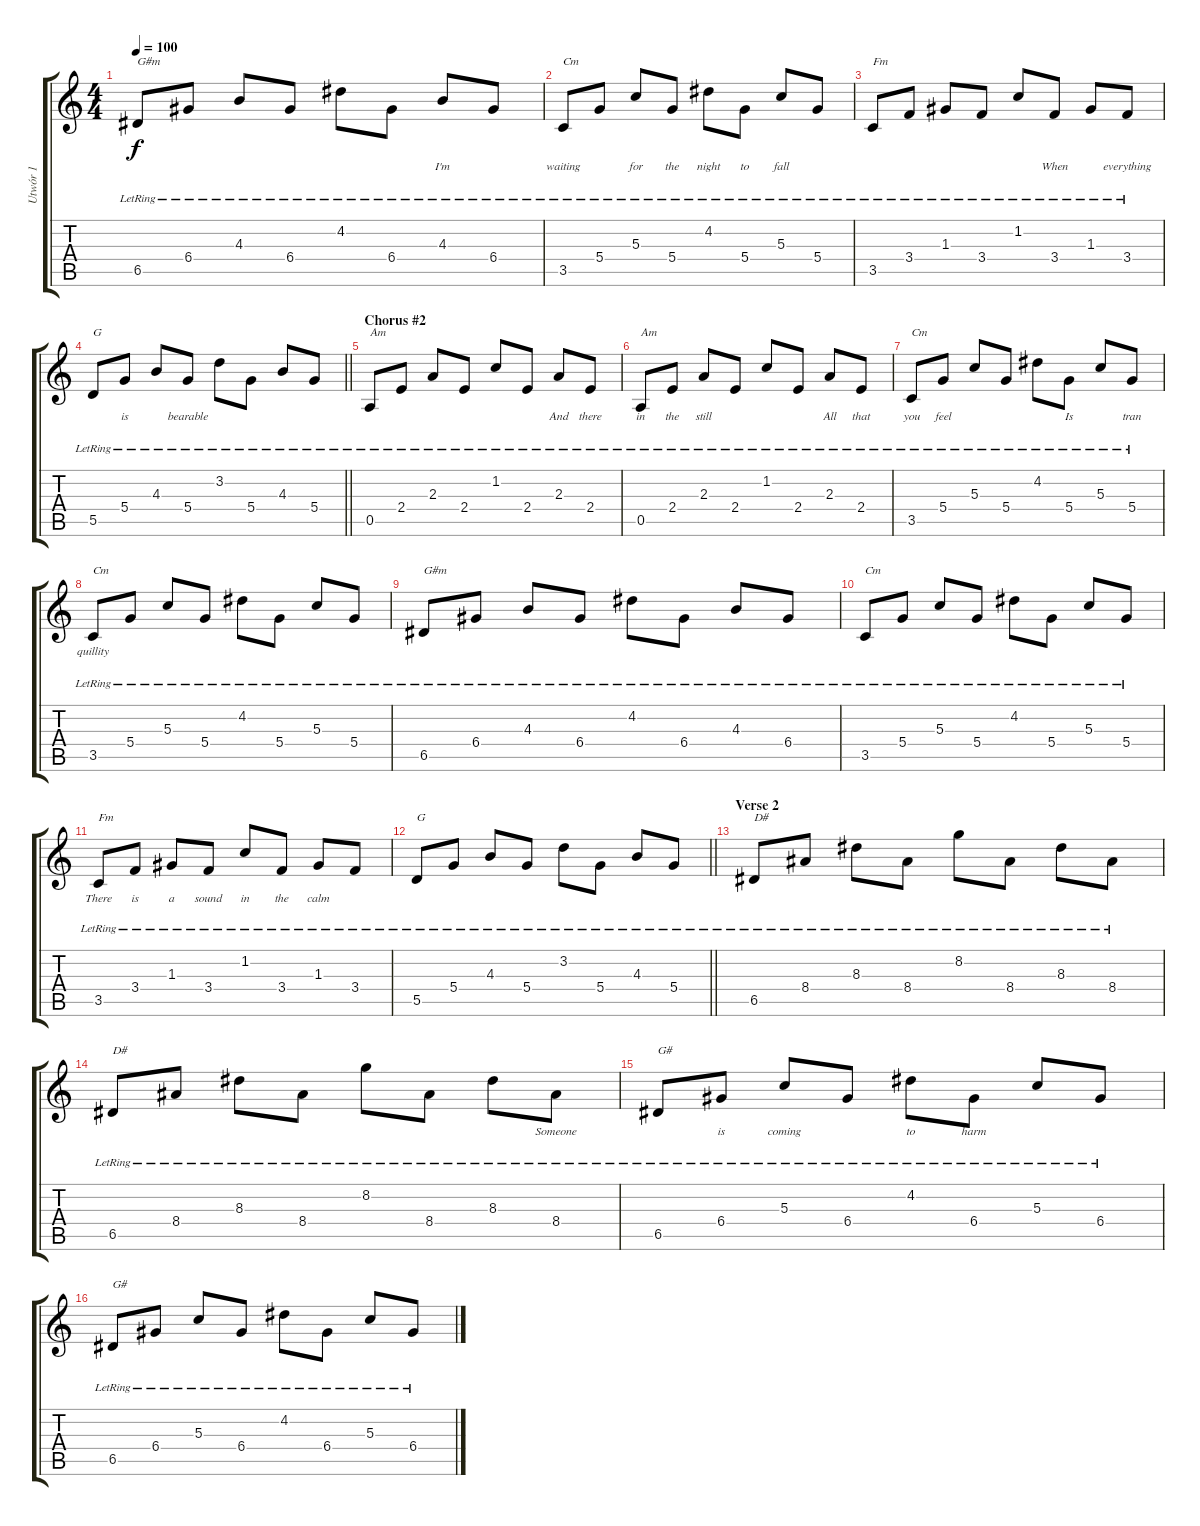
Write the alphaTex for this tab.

\track ("Utwór 1" "Utwór 1") {instrument acousticguitarsteel}
\staff {score tabs}
\tuning (E4 B3 G3 D3 A2 E2) {hide}
\ts (4 4)
\tempo 100
\clef g2
\ks c
6.5{lr}.8{txt "G#m" lyrics (0 "") lyrics (1 "") lyrics (2 "") lyrics (3 "") lyrics (4 "") dy f} 6.4{lr}.8{lyrics (0 "") lyrics (1 "") lyrics (2 "") lyrics (3 "") lyrics (4 "")} 4.3{lr}.8{lyrics (0 "") lyrics (1 "") lyrics (2 "") lyrics (3 "") lyrics (4 "")} 6.4{lr}.8{lyrics (0 "") lyrics (1 "") lyrics (2 "") lyrics (3 "") lyrics (4 "")} 4.2{lr}.8{lyrics (0 "") lyrics (1 "") lyrics (2 "") lyrics (3 "") lyrics (4 "")} 6.4{lr}.8{lyrics (0 "") lyrics (1 "") lyrics (2 "") lyrics (3 "") lyrics (4 "")} 4.3{lr}.8{lyrics (0 "I'm") lyrics (1 "") lyrics (2 "") lyrics (3 "") lyrics (4 "")} 6.4{lr}.8{lyrics (0 "") lyrics (1 "") lyrics (2 "") lyrics (3 "") lyrics (4 "")} |
3.5{lr}.8{txt "Cm" lyrics (0 "waiting") lyrics (1 "") lyrics (2 "") lyrics (3 "") lyrics (4 "")} 5.4{lr}.8{lyrics (0 "") lyrics (1 "") lyrics (2 "") lyrics (3 "") lyrics (4 "")} 5.3{lr}.8{lyrics (0 "for") lyrics (1 "") lyrics (2 "") lyrics (3 "") lyrics (4 "")} 5.4{lr}.8{lyrics (0 "the") lyrics (1 "") lyrics (2 "") lyrics (3 "") lyrics (4 "")} 4.2{lr}.8{lyrics (0 "night") lyrics (1 "") lyrics (2 "") lyrics (3 "") lyrics (4 "")} 5.4{lr}.8{lyrics (0 "to") lyrics (1 "") lyrics (2 "") lyrics (3 "") lyrics (4 "")} 5.3{lr}.8{lyrics (0 "fall") lyrics (1 "") lyrics (2 "") lyrics (3 "") lyrics (4 "")} 5.4{lr}.8{lyrics (0 "") lyrics (1 "") lyrics (2 "") lyrics (3 "") lyrics (4 "")} |
3.5{lr}.8{txt "Fm" lyrics (0 "") lyrics (1 "") lyrics (2 "") lyrics (3 "") lyrics (4 "")} 3.4{lr}.8{lyrics (0 "") lyrics (1 "") lyrics (2 "") lyrics (3 "") lyrics (4 "")} 1.3{lr}.8{lyrics (0 "") lyrics (1 "") lyrics (2 "") lyrics (3 "") lyrics (4 "")} 3.4{lr}.8{lyrics (0 "") lyrics (1 "") lyrics (2 "") lyrics (3 "") lyrics (4 "")} 1.2{lr}.8{lyrics (0 "") lyrics (1 "") lyrics (2 "") lyrics (3 "") lyrics (4 "")} 3.4{lr}.8{lyrics (0 "When") lyrics (1 "") lyrics (2 "") lyrics (3 "") lyrics (4 "")} 1.3{lr}.8{lyrics (0 "") lyrics (1 "") lyrics (2 "") lyrics (3 "") lyrics (4 "")} 3.4{lr}.8{lyrics (0 "everything") lyrics (1 "") lyrics (2 "") lyrics (3 "") lyrics (4 "")} |
\barLineRight lightlight
5.5{lr}.8{txt "G" lyrics (0 "") lyrics (1 "") lyrics (2 "") lyrics (3 "") lyrics (4 "")} 5.4{lr}.8{lyrics (0 "is") lyrics (1 "") lyrics (2 "") lyrics (3 "") lyrics (4 "")} 4.3{lr}.8{lyrics (0 "") lyrics (1 "") lyrics (2 "") lyrics (3 "") lyrics (4 "")} 5.4{lr}.8{lyrics (0 "bearable") lyrics (1 "") lyrics (2 "") lyrics (3 "") lyrics (4 "")} 3.2{lr}.8{lyrics (0 "") lyrics (1 "") lyrics (2 "") lyrics (3 "") lyrics (4 "")} 5.4{lr}.8{lyrics (0 "") lyrics (1 "") lyrics (2 "") lyrics (3 "") lyrics (4 "")} 4.3{lr}.8{lyrics (0 "") lyrics (1 "") lyrics (2 "") lyrics (3 "") lyrics (4 "")} 5.4{lr}.8{lyrics (0 "") lyrics (1 "") lyrics (2 "") lyrics (3 "") lyrics (4 "")} |
\section ("" "Chorus #2")
0.5{lr}.8{txt "Am" lyrics (0 "") lyrics (1 "") lyrics (2 "") lyrics (3 "") lyrics (4 "")} 2.4{lr}.8{lyrics (0 "") lyrics (1 "") lyrics (2 "") lyrics (3 "") lyrics (4 "")} 2.3{lr}.8{lyrics (0 "") lyrics (1 "") lyrics (2 "") lyrics (3 "") lyrics (4 "")} 2.4{lr}.8{lyrics (0 "") lyrics (1 "") lyrics (2 "") lyrics (3 "") lyrics (4 "")} 1.2{lr}.8{lyrics (0 "") lyrics (1 "") lyrics (2 "") lyrics (3 "") lyrics (4 "")} 2.4{lr}.8{lyrics (0 "") lyrics (1 "") lyrics (2 "") lyrics (3 "") lyrics (4 "")} 2.3{lr}.8{lyrics (0 "And") lyrics (1 "") lyrics (2 "") lyrics (3 "") lyrics (4 "")} 2.4{lr}.8{lyrics (0 "there") lyrics (1 "") lyrics (2 "") lyrics (3 "") lyrics (4 "")} |
0.5{lr}.8{txt "Am" lyrics (0 "in") lyrics (1 "") lyrics (2 "") lyrics (3 "") lyrics (4 "")} 2.4{lr}.8{lyrics (0 "the") lyrics (1 "") lyrics (2 "") lyrics (3 "") lyrics (4 "")} 2.3{lr}.8{lyrics (0 "still") lyrics (1 "") lyrics (2 "") lyrics (3 "") lyrics (4 "")} 2.4{lr}.8{lyrics (0 "") lyrics (1 "") lyrics (2 "") lyrics (3 "") lyrics (4 "")} 1.2{lr}.8{lyrics (0 "") lyrics (1 "") lyrics (2 "") lyrics (3 "") lyrics (4 "")} 2.4{lr}.8{lyrics (0 "") lyrics (1 "") lyrics (2 "") lyrics (3 "") lyrics (4 "")} 2.3{lr}.8{lyrics (0 "All") lyrics (1 "") lyrics (2 "") lyrics (3 "") lyrics (4 "")} 2.4{lr}.8{lyrics (0 "that") lyrics (1 "") lyrics (2 "") lyrics (3 "") lyrics (4 "")} |
3.5{lr}.8{txt "Cm" lyrics (0 "you") lyrics (1 "") lyrics (2 "") lyrics (3 "") lyrics (4 "")} 5.4{lr}.8{lyrics (0 "feel") lyrics (1 "") lyrics (2 "") lyrics (3 "") lyrics (4 "")} 5.3{lr}.8{lyrics (0 "") lyrics (1 "") lyrics (2 "") lyrics (3 "") lyrics (4 "")} 5.4{lr}.8{lyrics (0 "") lyrics (1 "") lyrics (2 "") lyrics (3 "") lyrics (4 "")} 4.2{lr}.8{lyrics (0 "") lyrics (1 "") lyrics (2 "") lyrics (3 "") lyrics (4 "")} 5.4{lr}.8{lyrics (0 "Is") lyrics (1 "") lyrics (2 "") lyrics (3 "") lyrics (4 "")} 5.3{lr}.8{lyrics (0 "") lyrics (1 "") lyrics (2 "") lyrics (3 "") lyrics (4 "")} 5.4{lr}.8{lyrics (0 "tran") lyrics (1 "") lyrics (2 "") lyrics (3 "") lyrics (4 "")} |
3.5{lr}.8{txt "Cm" lyrics (0 "quillity") lyrics (1 "") lyrics (2 "") lyrics (3 "") lyrics (4 "")} 5.4{lr}.8{lyrics (0 "") lyrics (1 "") lyrics (2 "") lyrics (3 "") lyrics (4 "")} 5.3{lr}.8{lyrics (0 "") lyrics (1 "") lyrics (2 "") lyrics (3 "") lyrics (4 "")} 5.4{lr}.8{lyrics (0 "") lyrics (1 "") lyrics (2 "") lyrics (3 "") lyrics (4 "")} 4.2{lr}.8{lyrics (0 "") lyrics (1 "") lyrics (2 "") lyrics (3 "") lyrics (4 "")} 5.4{lr}.8{lyrics (0 "") lyrics (1 "") lyrics (2 "") lyrics (3 "") lyrics (4 "")} 5.3{lr}.8{lyrics (0 "") lyrics (1 "") lyrics (2 "") lyrics (3 "") lyrics (4 "")} 5.4{lr}.8{lyrics (0 "") lyrics (1 "") lyrics (2 "") lyrics (3 "") lyrics (4 "")} |
6.5{lr}.8{txt "G#m" lyrics (0 "") lyrics (1 "") lyrics (2 "") lyrics (3 "") lyrics (4 "")} 6.4{lr}.8{lyrics (0 "") lyrics (1 "") lyrics (2 "") lyrics (3 "") lyrics (4 "")} 4.3{lr}.8{lyrics (0 "") lyrics (1 "") lyrics (2 "") lyrics (3 "") lyrics (4 "")} 6.4{lr}.8{lyrics (0 "") lyrics (1 "") lyrics (2 "") lyrics (3 "") lyrics (4 "")} 4.2{lr}.8{lyrics (0 "") lyrics (1 "") lyrics (2 "") lyrics (3 "") lyrics (4 "")} 6.4{lr}.8{lyrics (0 "") lyrics (1 "") lyrics (2 "") lyrics (3 "") lyrics (4 "")} 4.3{lr}.8{lyrics (0 "") lyrics (1 "") lyrics (2 "") lyrics (3 "") lyrics (4 "")} 6.4{lr}.8{lyrics (0 "") lyrics (1 "") lyrics (2 "") lyrics (3 "") lyrics (4 "")} |
3.5{lr}.8{txt "Cm" lyrics (0 "") lyrics (1 "") lyrics (2 "") lyrics (3 "") lyrics (4 "")} 5.4{lr}.8{lyrics (0 "") lyrics (1 "") lyrics (2 "") lyrics (3 "") lyrics (4 "")} 5.3{lr}.8{lyrics (0 "") lyrics (1 "") lyrics (2 "") lyrics (3 "") lyrics (4 "")} 5.4{lr}.8{lyrics (0 "") lyrics (1 "") lyrics (2 "") lyrics (3 "") lyrics (4 "")} 4.2{lr}.8{lyrics (0 "") lyrics (1 "") lyrics (2 "") lyrics (3 "") lyrics (4 "")} 5.4{lr}.8{lyrics (0 "") lyrics (1 "") lyrics (2 "") lyrics (3 "") lyrics (4 "")} 5.3{lr}.8{lyrics (0 "") lyrics (1 "") lyrics (2 "") lyrics (3 "") lyrics (4 "")} 5.4{lr}.8{lyrics (0 "") lyrics (1 "") lyrics (2 "") lyrics (3 "") lyrics (4 "")} |
3.5{lr}.8{txt "Fm" lyrics (0 "There") lyrics (1 "") lyrics (2 "") lyrics (3 "") lyrics (4 "")} 3.4{lr}.8{lyrics (0 "is") lyrics (1 "") lyrics (2 "") lyrics (3 "") lyrics (4 "")} 1.3{lr}.8{lyrics (0 "a") lyrics (1 "") lyrics (2 "") lyrics (3 "") lyrics (4 "")} 3.4{lr}.8{lyrics (0 "sound") lyrics (1 "") lyrics (2 "") lyrics (3 "") lyrics (4 "")} 1.2{lr}.8{lyrics (0 "in") lyrics (1 "") lyrics (2 "") lyrics (3 "") lyrics (4 "")} 3.4{lr}.8{lyrics (0 "the") lyrics (1 "") lyrics (2 "") lyrics (3 "") lyrics (4 "")} 1.3{lr}.8{lyrics (0 "calm") lyrics (1 "") lyrics (2 "") lyrics (3 "") lyrics (4 "")} 3.4{lr}.8{lyrics (0 "") lyrics (1 "") lyrics (2 "") lyrics (3 "") lyrics (4 "")} |
\barLineRight lightlight
5.5{lr}.8{txt "G" lyrics (0 "") lyrics (1 "") lyrics (2 "") lyrics (3 "") lyrics (4 "")} 5.4{lr}.8{lyrics (0 "") lyrics (1 "") lyrics (2 "") lyrics (3 "") lyrics (4 "")} 4.3{lr}.8{lyrics (0 "") lyrics (1 "") lyrics (2 "") lyrics (3 "") lyrics (4 "")} 5.4{lr}.8{lyrics (0 "") lyrics (1 "") lyrics (2 "") lyrics (3 "") lyrics (4 "")} 3.2{lr}.8{lyrics (0 "") lyrics (1 "") lyrics (2 "") lyrics (3 "") lyrics (4 "")} 5.4{lr}.8{lyrics (0 "") lyrics (1 "") lyrics (2 "") lyrics (3 "") lyrics (4 "")} 4.3{lr}.8{lyrics (0 "") lyrics (1 "") lyrics (2 "") lyrics (3 "") lyrics (4 "")} 5.4{lr}.8{lyrics (0 "") lyrics (1 "") lyrics (2 "") lyrics (3 "") lyrics (4 "")} |
\section ("" "Verse 2")
6.5{lr}.8{txt "D#" lyrics (0 "") lyrics (1 "") lyrics (2 "") lyrics (3 "") lyrics (4 "")} 8.4{lr}.8{lyrics (0 "") lyrics (1 "") lyrics (2 "") lyrics (3 "") lyrics (4 "")} 8.3{lr}.8{lyrics (0 "") lyrics (1 "") lyrics (2 "") lyrics (3 "") lyrics (4 "")} 8.4{lr}.8{lyrics (0 "") lyrics (1 "") lyrics (2 "") lyrics (3 "") lyrics (4 "")} 8.2{lr}.8{lyrics (0 "") lyrics (1 "") lyrics (2 "") lyrics (3 "") lyrics (4 "")} 8.4{lr}.8{lyrics (0 "") lyrics (1 "") lyrics (2 "") lyrics (3 "") lyrics (4 "")} 8.3{lr}.8{lyrics (0 "") lyrics (1 "") lyrics (2 "") lyrics (3 "") lyrics (4 "")} 8.4{lr}.8{lyrics (0 "") lyrics (1 "") lyrics (2 "") lyrics (3 "") lyrics (4 "")} |
6.5{lr}.8{txt "D#" lyrics (0 "") lyrics (1 "") lyrics (2 "") lyrics (3 "") lyrics (4 "")} 8.4{lr}.8{lyrics (0 "") lyrics (1 "") lyrics (2 "") lyrics (3 "") lyrics (4 "")} 8.3{lr}.8{lyrics (0 "") lyrics (1 "") lyrics (2 "") lyrics (3 "") lyrics (4 "")} 8.4{lr}.8{lyrics (0 "") lyrics (1 "") lyrics (2 "") lyrics (3 "") lyrics (4 "")} 8.2{lr}.8{lyrics (0 "") lyrics (1 "") lyrics (2 "") lyrics (3 "") lyrics (4 "")} 8.4{lr}.8{lyrics (0 "") lyrics (1 "") lyrics (2 "") lyrics (3 "") lyrics (4 "")} 8.3{lr}.8{lyrics (0 "") lyrics (1 "") lyrics (2 "") lyrics (3 "") lyrics (4 "")} 8.4{lr}.8{lyrics (0 "Someone") lyrics (1 "") lyrics (2 "") lyrics (3 "") lyrics (4 "")} |
6.5{lr}.8{txt "G#" lyrics (0 "") lyrics (1 "") lyrics (2 "") lyrics (3 "") lyrics (4 "")} 6.4{lr}.8{lyrics (0 "is") lyrics (1 "") lyrics (2 "") lyrics (3 "") lyrics (4 "")} 5.3{lr}.8{lyrics (0 "coming") lyrics (1 "") lyrics (2 "") lyrics (3 "") lyrics (4 "")} 6.4{lr}.8{lyrics (0 "") lyrics (1 "") lyrics (2 "") lyrics (3 "") lyrics (4 "")} 4.2{lr}.8{lyrics (0 "to") lyrics (1 "") lyrics (2 "") lyrics (3 "") lyrics (4 "")} 6.4{lr}.8{lyrics (0 "harm") lyrics (1 "") lyrics (2 "") lyrics (3 "") lyrics (4 "")} 5.3{lr}.8{lyrics (0 "") lyrics (1 "") lyrics (2 "") lyrics (3 "") lyrics (4 "")} 6.4{lr}.8{lyrics (0 "") lyrics (1 "") lyrics (2 "") lyrics (3 "") lyrics (4 "")} |
6.5{lr}.8{txt "G#" lyrics (0 "") lyrics (1 "") lyrics (2 "") lyrics (3 "") lyrics (4 "")} 6.4{lr}.8{lyrics (0 "") lyrics (1 "") lyrics (2 "") lyrics (3 "") lyrics (4 "")} 5.3{lr}.8{lyrics (0 "") lyrics (1 "") lyrics (2 "") lyrics (3 "") lyrics (4 "")} 6.4{lr}.8{lyrics (0 "") lyrics (1 "") lyrics (2 "") lyrics (3 "") lyrics (4 "")} 4.2{lr}.8{lyrics (0 "") lyrics (1 "") lyrics (2 "") lyrics (3 "") lyrics (4 "")} 6.4{lr}.8{lyrics (0 "") lyrics (1 "") lyrics (2 "") lyrics (3 "") lyrics (4 "")} 5.3{lr}.8{lyrics (0 "") lyrics (1 "") lyrics (2 "") lyrics (3 "") lyrics (4 "")} 6.4{lr}.8{lyrics (0 "") lyrics (1 "") lyrics (2 "") lyrics (3 "") lyrics (4 "")}
